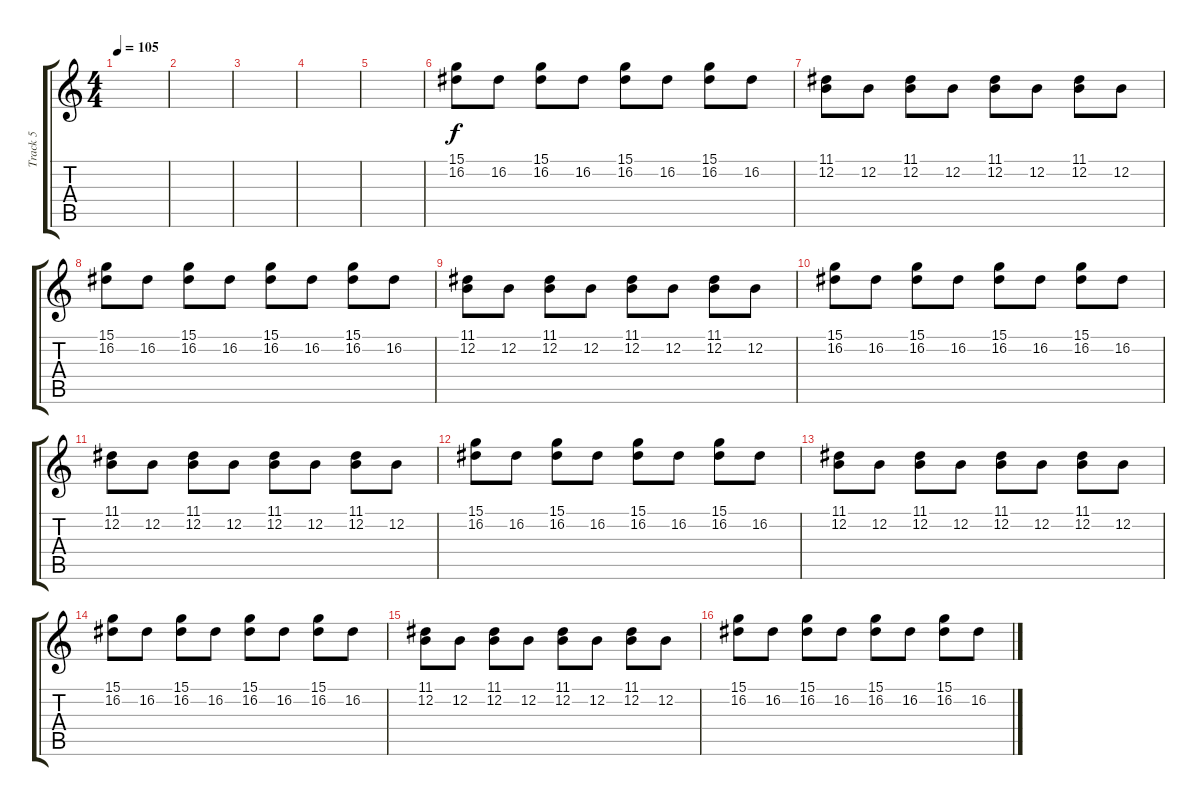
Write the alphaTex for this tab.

\track ("Track 5" "Track 5") {instrument flute}
\staff {score tabs}
\tuning (E4 B3 G3 D3 A2 E2) {hide}
\ts (4 4)
\tempo 105
\clef g2
\ks c
|
|
|
|
|
(15.1 16.2).8 16.2.8 (15.1 16.2).8 16.2.8 (15.1 16.2).8 16.2.8 (15.1 16.2).8 16.2.8 |
(11.1 12.2).8 12.2.8 (11.1 12.2).8 12.2.8 (11.1 12.2).8 12.2.8 (11.1 12.2).8 12.2.8 |
(15.1 16.2).8 16.2.8 (15.1 16.2).8 16.2.8 (15.1 16.2).8 16.2.8 (15.1 16.2).8 16.2.8 |
(11.1 12.2).8 12.2.8 (11.1 12.2).8 12.2.8 (11.1 12.2).8 12.2.8 (11.1 12.2).8 12.2.8 |
(15.1 16.2).8 16.2.8 (15.1 16.2).8 16.2.8 (15.1 16.2).8 16.2.8 (15.1 16.2).8 16.2.8 |
(11.1 12.2).8 12.2.8 (11.1 12.2).8 12.2.8 (11.1 12.2).8 12.2.8 (11.1 12.2).8 12.2.8 |
(15.1 16.2).8 16.2.8 (15.1 16.2).8 16.2.8 (15.1 16.2).8 16.2.8 (15.1 16.2).8 16.2.8 |
(11.1 12.2).8 12.2.8 (11.1 12.2).8 12.2.8 (11.1 12.2).8 12.2.8 (11.1 12.2).8 12.2.8 |
(15.1 16.2).8{volume 9} 16.2.8 (15.1 16.2).8 16.2.8 (15.1 16.2).8 16.2.8 (15.1 16.2).8 16.2.8 |
(11.1 12.2).8 12.2.8 (11.1 12.2).8 12.2.8 (11.1 12.2).8 12.2.8 (11.1 12.2).8 12.2.8 |
(15.1 16.2).8 16.2.8 (15.1 16.2).8 16.2.8 (15.1 16.2).8 16.2.8 (15.1 16.2).8 16.2.8
